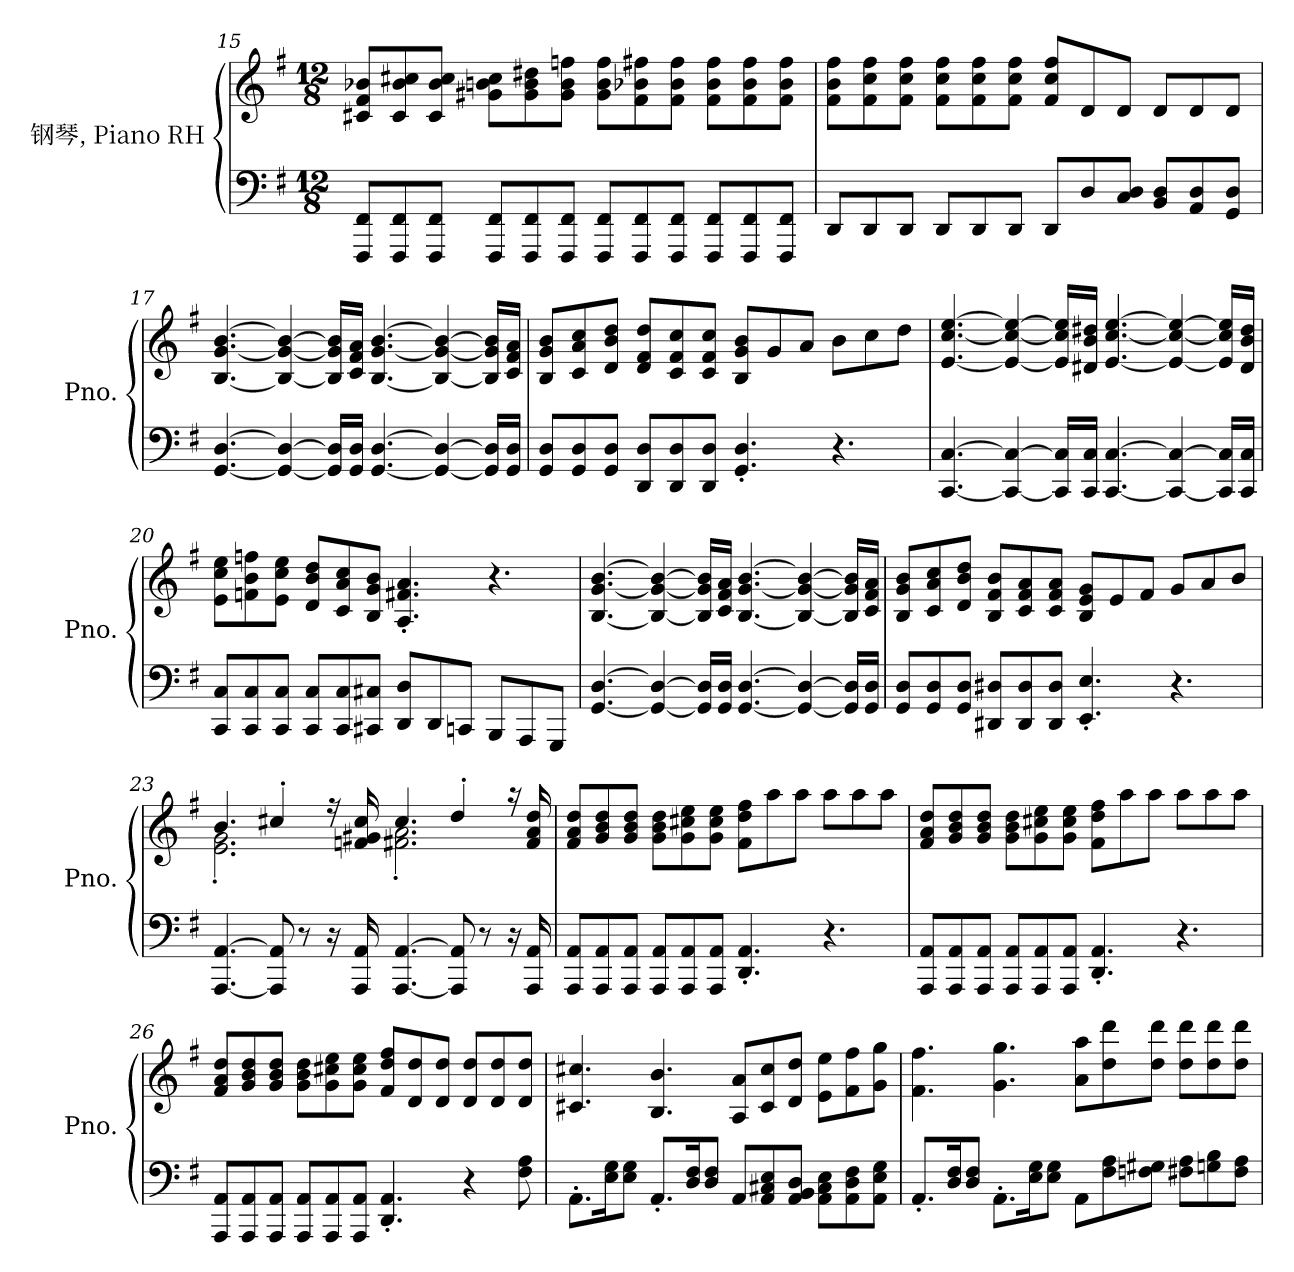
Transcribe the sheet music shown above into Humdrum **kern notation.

**kern	**kern
*part1	*part1
*staff2	*staff1
*I"钢琴, Piano RH	*
*I'Pno.	*
*clefF4	*clefG2
*k[f#]	*k[f#]
*M12/8	*M12/8
*MM79	*MM79
=15	=15
8FFF#/ 8FF#/L	8c#X/ 8f#/ 8b-X/L
8FFF#/ 8FF#/	8c#/ 8b-/ 8cc#X/
8FFF#/ 8FF#/J	8c#/ 8b-/ 8cc#/J
8FFF#/ 8FF#/L	8g#X\ 8bn\ 8cc#\L
8FFF#/ 8FF#/	8g#\ 8b\ 8dd#X\
8FFF#/ 8FF#/J	8g#\ 8b\ 8ffn\J
8FFF#/ 8FF#/L	8g#\ 8b\ 8ff\L
8FFF#/ 8FF#/	8f#\ 8b-X\ 8ff#X\
8FFF#/ 8FF#/J	8f#\ 8b-\ 8ff#\J
8FFF#/ 8FF#/L	8f#\ 8b-\ 8ff#\L
*	*MM80
8FFF#/ 8FF#/	8f#\ 8b-\ 8ff#\
8FFF#/ 8FF#/J	8f#\ 8b-\ 8ff#\J
!!LO:PB:g=z
=16	=16
*	*MM61
8DD/L	8f#\ 8b\ 8ff#\L
8DD/	8f#\ 8cc\ 8ff#\
8DD/J	8f#\ 8cc\ 8ff#\J
8DD/L	8f#\ 8cc\ 8ff#\L
*	*MM76
8DD/	8f#\ 8cc\ 8ff#\
*	*MM74
8DD/J	8f#\ 8cc\ 8ff#\J
*	*MM68
8DD/L	8f#/ 8cc/ 8ff#/L
8D/	8d/
*	*MM76
8C/ 8D/J	8d/J
8BB/ 8D/L	8d/L
8AA/ 8D/	8d/
8GG/ 8D/J	8d/J
=17	=17
*	*MM80
[4.GG/ [4.D/	[4.B/ [4.g/ [4.b/
4GG/_ 4D/_	4B/_ 4g/_ 4b/_
16GG/] 16D/]LL	16B/] 16g/] 16b/]LL
16GG/ 16D/JJ	16c/ 16f#/ 16a/JJ
[4.GG/ [4.D/	[4.B/ [4.g/ [4.b/
4GG/_ 4D/_	4B/_ 4g/_ 4b/_
16GG/] 16D/]LL	16B/] 16g/] 16b/]LL
16GG/ 16D/JJ	16c/ 16f#/ 16a/JJ
=18	=18
8GG/ 8D/L	8B/ 8g/ 8b/L
8GG/ 8D/	8c/ 8a/ 8cc/
8GG/ 8D/J	8d/ 8b/ 8dd/J
8DD/ 8D/L	8d/ 8f#/ 8dd/L
*	*MM83
8DD/ 8D/	8c/ 8f#/ 8cc/
8DD/ 8D/J	8c/ 8f#/ 8cc/J
4.GG/' 4.D/'	8B/ 8g/ 8b/L
.	8g/
.	8a/J
4.r	8b\L
.	8cc\
.	8dd\J
!!LO:LB:g=z
=19	=19
[4.CC/ [4.C/	[4.e/ [4.cc/ [4.ee/
4CC/_ 4C/_	4e/_ 4cc/_ 4ee/_
16CC/] 16C/]LL	16e/] 16cc/] 16ee/]LL
16CC/ 16C/JJ	16d#X/ 16b/ 16dd#X/JJ
[4.CC/ [4.C/	[4.e/ [4.cc/ [4.ee/
4CC/_ 4C/_	4e/_ 4cc/_ 4ee/_
16CC/] 16C/]LL	16e/] 16cc/] 16ee/]LL
16CC/ 16C/JJ	16d#/ 16b/ 16dd#/JJ
=20	=20
8CC/ 8C/L	8e\ 8cc\ 8ee\L
8CC/ 8C/	8fn\ 8b\ 8ffn\
8CC/ 8C/J	8e\ 8cc\ 8ee\J
8CC/ 8C/L	8d/ 8b/ 8dd/L
*	*MM83
8CC/ 8C/	8c/ 8a/ 8cc/
8CC#X/ 8C#X/J	8B/ 8g/ 8b/J
8DD/ 8D/L	4.A/' 4.f#X/' 4.a/'
8DD/	.
8CCn/J	.
*	*MM72
8BBB/L	4.r
8AAA/	.
8GGG/J	.
=21	=21
*	*MM80
[4.GG/ [4.D/	[4.B/ [4.g/ [4.b/
4GG/_ 4D/_	4B/_ 4g/_ 4b/_
16GG/] 16D/]LL	16B/] 16g/] 16b/]LL
16GG/ 16D/JJ	16c/ 16f#/ 16a/JJ
[4.GG/ [4.D/	[4.B/ [4.g/ [4.b/
4GG/_ 4D/_	4B/_ 4g/_ 4b/_
16GG/] 16D/]LL	16B/] 16g/] 16b/]LL
16GG/ 16D/JJ	16c/ 16f#/ 16a/JJ
!!LO:LB:g=z
=22	=22
8GG/ 8D/L	8B/ 8g/ 8b/L
*	*MM76
8GG/ 8D/	8c/ 8a/ 8cc/
8GG/ 8D/J	8d/ 8b/ 8dd/J
*	*MM71
8DD#X/ 8D#X/L	8B/ 8f#/ 8b/L
8DD#/ 8D#/	8c/ 8f#/ 8a/
8DD#/ 8D#/J	8c/ 8f#/ 8a/J
4.EE/' 4.E/'	8B/ 8e/ 8g/L
.	8e/
.	8f#/J
4.r	8g/L
.	8a/
.	8b/J
=23	=23
*	*^
[4.AAA/ [4.AA/	4.b/	2.e\' 2.g\'
8AAA/] 8AA/]	4cc#X'/	.
8r	.	.
16r	16r	.
16AAA/ 16AA/	16fn/ 16g#X/ 16cc#/	.
[4.AAA/ [4.AA/	4.cc#/	2.f#X\' 2.a\'
8AAA/] 8AA/]	4dd'/	.
8r	.	.
16r	16r	.
16AAA/ 16AA/	16f#/ 16a/ 16dd/	.
*	*v	*v
=24	=24
8AAA/ 8AA/L	8f#/ 8a/ 8dd/L
8AAA/ 8AA/	8g/ 8b/ 8dd/
8AAA/ 8AA/J	8g/ 8b/ 8dd/J
8AAA/ 8AA/L	8g\ 8b\ 8dd\L
8AAA/ 8AA/	8g\ 8cc#X\ 8ee\
8AAA/ 8AA/J	8g\ 8cc#\ 8ee\J
*	*MM98
4.DD/' 4.AA/'	8f#\ 8dd\ 8ff#\L
*	*MM92
.	8aa\
.	8aa\J
4.r	8aa\L
.	8aa\
.	8aa\J
!!LO:LB:g=z
=25	=25
*	*MM81
8AAA/ 8AA/L	8f#/ 8a/ 8dd/L
8AAA/ 8AA/	8g/ 8b/ 8dd/
8AAA/ 8AA/J	8g/ 8b/ 8dd/J
8AAA/ 8AA/L	8g\ 8b\ 8dd\L
8AAA/ 8AA/	8g\ 8cc#X\ 8ee\
8AAA/ 8AA/J	8g\ 8cc#\ 8ee\J
4.DD/' 4.AA/'	8f#\ 8dd\ 8ff#\L
.	8aa\
.	8aa\J
*	*MM78
4.r	8aa\L
.	8aa\
.	8aa\J
=26	=26
*	*MM79
8AAA/ 8AA/L	8f#/ 8a/ 8dd/L
8AAA/ 8AA/	8g/ 8b/ 8dd/
8AAA/ 8AA/J	8g/ 8b/ 8dd/J
*	*MM83
8AAA/ 8AA/L	8g\ 8b\ 8dd\L
*	*MM85
8AAA/ 8AA/	8g\ 8cc#X\ 8ee\
8AAA/ 8AA/J	8g\ 8cc#\ 8ee\J
4.DD/' 4.AA/'	8f#/ 8dd/ 8ff#/L
.	8d/ 8dd/
*	*MM69
.	8d/ 8dd/J
*	*MM65
4r	8d/ 8dd/L
.	8d/ 8dd/
*	*MM70
8F#\ 8A\	8d/ 8dd/J
=27	=27
8.AA'\L	4.c#X/ 4.cc#X/
16E\ 16G\K	.
8E\ 8G\J	.
8.AA'/L	4.B/ 4.b/
16D/ 16F#/K	.
8D/ 8F#/J	.
8AA/L	8A/ 8a/L
8AA/ 8C#X/ 8E/	8c#/ 8cc#/
8AA/ 8BB/ 8D/J	8d/ 8dd/J
8AA\ 8C#\ 8E\L	8e\ 8ee\L
8AA\ 8D\ 8F#\	8f#\ 8ff#\
8AA\ 8E\ 8G\J	8g\ 8gg\J
!!LO:LB:g=z
=28	=28
8.AA'/L	4.f#\ 4.ff#\
16D/ 16F#/K	.
8D/ 8F#/J	.
8.AA'\L	4.g\ 4.gg\
16E\ 16G\K	.
8E\ 8G\J	.
8AA\L	8a\ 8aa\L
8F#\ 8A\	8dd\ 8ddd\
8Fn\ 8G#X\J	8dd\ 8ddd\J
8F#X\ 8A\L	8dd\ 8ddd\L
8Gn\ 8B\	8dd\ 8ddd\
8F#\ 8A\J	8dd\ 8ddd\J
=	=
*-	*-
